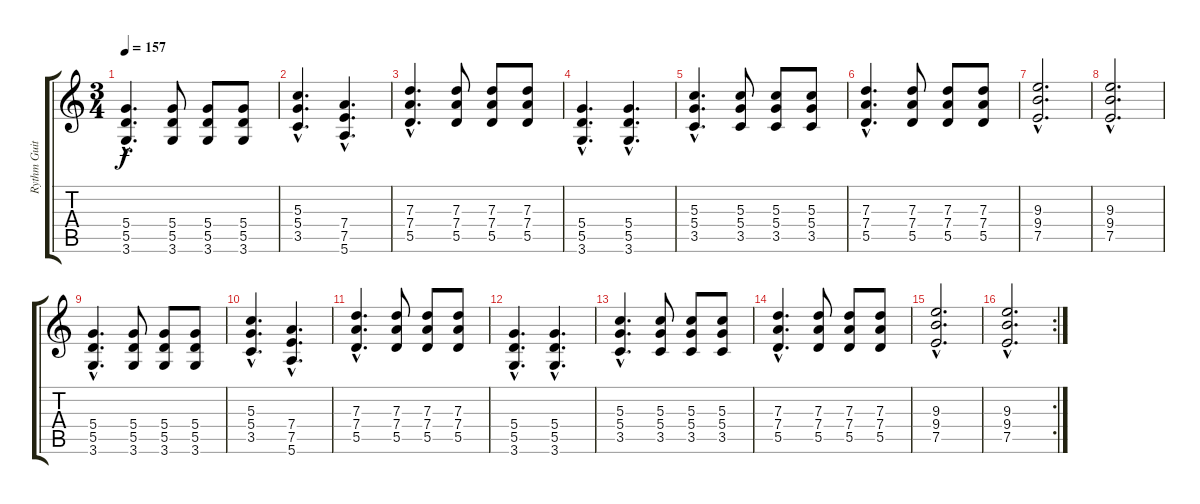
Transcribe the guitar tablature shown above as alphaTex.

\track ("Rythm Guitar 2" "Rythm Guit") {instrument distortionguitar}
\staff {score tabs}
\tuning (E4 B3 G3 D3 A2 E2) {hide}
\ts (3 4)
\tempo 157
\clef g2
\ks c
(5.4{hac} 5.5{hac} 3.6{hac}).4{d dy f} (5.4 5.5 3.6).8 (5.4 5.5 3.6).8 (5.4 5.5 3.6).8 |
(5.3{hac} 5.4{hac} 3.5{hac}).4{d} (7.4{hac} 7.5{hac} 5.6{hac}).4{d} |
(7.3{hac} 7.4{hac} 5.5{hac}).4{d} (7.3 7.4 5.5).8 (7.3 7.4 5.5).8 (7.3 7.4 5.5).8 |
(5.4{hac} 5.5{hac} 3.6{hac}).4{d} (5.4{hac} 5.5{hac} 3.6{hac}).4{d} |
(5.3{hac} 5.4{hac} 3.5{hac}).4{d} (5.3 5.4 3.5).8 (5.3 5.4 3.5).8 (5.3 5.4 3.5).8 |
(7.3{hac} 7.4{hac} 5.5{hac}).4{d} (7.3 7.4 5.5).8 (7.3 7.4 5.5).8 (7.3 7.4 5.5).8 |
(9.3{hac} 9.4{hac} 7.5{hac}).2{d} |
(9.3{hac} 9.4{hac} 7.5{hac}).2{d} |
(5.4{hac} 5.5{hac} 3.6{hac}).4{d} (5.4 5.5 3.6).8 (5.4 5.5 3.6).8 (5.4 5.5 3.6).8 |
(5.3{hac} 5.4{hac} 3.5{hac}).4{d} (7.4{hac} 7.5{hac} 5.6{hac}).4{d} |
(7.3{hac} 7.4{hac} 5.5{hac}).4{d} (7.3 7.4 5.5).8 (7.3 7.4 5.5).8 (7.3 7.4 5.5).8 |
(5.4{hac} 5.5{hac} 3.6{hac}).4{d} (5.4{hac} 5.5{hac} 3.6{hac}).4{d} |
(5.3{hac} 5.4{hac} 3.5{hac}).4{d} (5.3 5.4 3.5).8 (5.3 5.4 3.5).8 (5.3 5.4 3.5).8 |
(7.3{hac} 7.4{hac} 5.5{hac}).4{d} (7.3 7.4 5.5).8 (7.3 7.4 5.5).8 (7.3 7.4 5.5).8 |
(9.3{hac} 9.4{hac} 7.5{hac}).2{d} |
\rc 2
(9.3{hac} 9.4{hac} 7.5{hac}).2{d}
